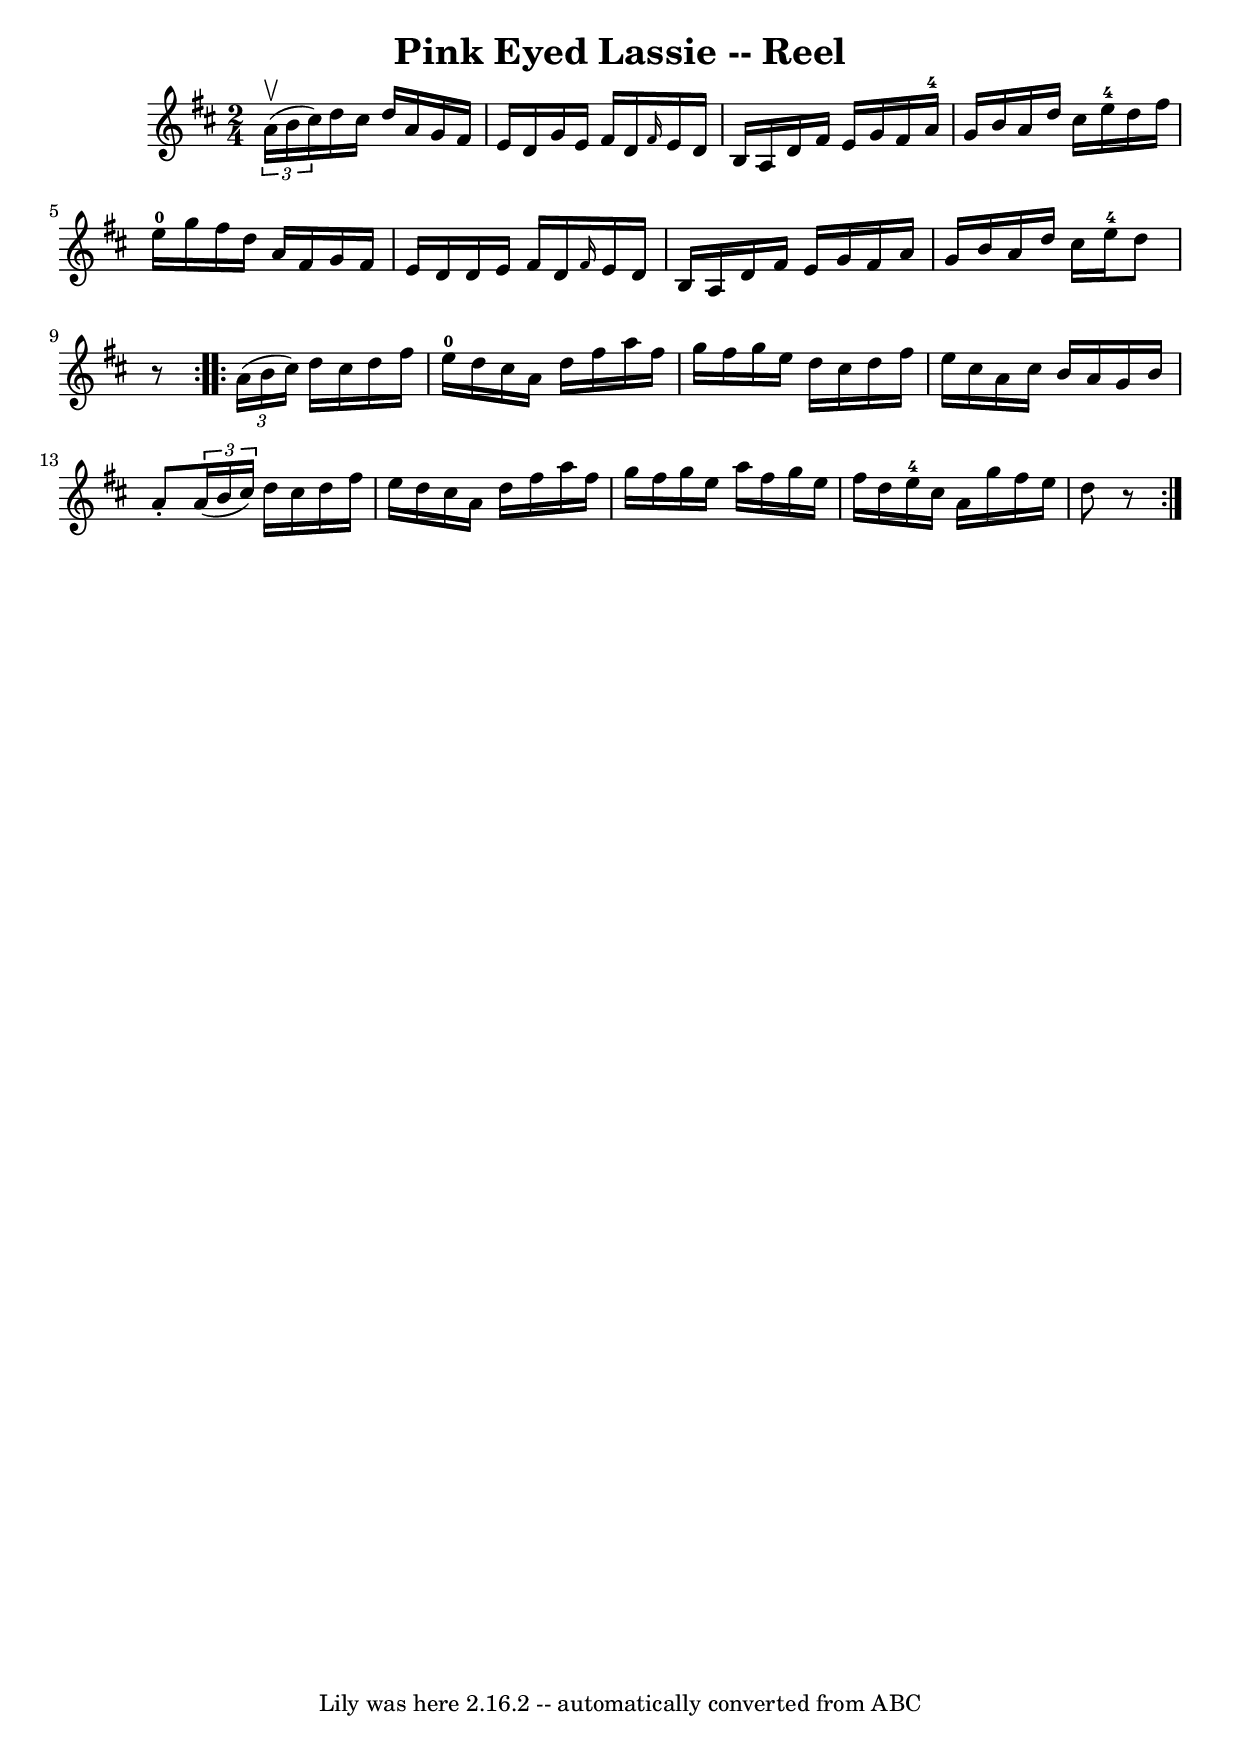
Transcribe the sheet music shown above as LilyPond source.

\version "2.16.2"
\include "Mammoth.ily"
\header {
  %% book = "Ryan's Mammoth Collection"
  crossRefNumber = "1"
  footnotes = "\\\\320"
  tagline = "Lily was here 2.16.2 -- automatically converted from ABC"
  title = "Pink Eyed Lassie -- Reel"

}
voicedefault =  {



  \repeat volta 2 {

    \time 2/4 
    \key d \major
    \times 2/3 { a'16^\upbow(b'16 cis''16) 
	       } 
    |
    d''16 cis''16 d''16 a'16 g'16 fis'16 e'16    
    d'16    |
    g'16 e'16 fis'16 d'16  \grace { fis'16  
				  } e'16 
    d'16 b16 a16    |
    d'16 fis'16 e'16 g'16 fis'16    
    a'16-4 g'16 b'16    |
    a'16 d''16 cis''16 e''16-4   
    d''16 fis''16 e''16-0 g''16    |
    fis''16 d''16 a'16 
    fis'16 g'16 fis'16 e'16 d'16    |
    d'16 e'16    
    fis'16 d'16  \grace { fis'16  
			} e'16 d'16 b16 a16    |
    
    d'16 fis'16 e'16 g'16 fis'16 a'16 g'16 b'16    |
    
    a'16 d''16 cis''16 e''16-4 d''8    r8   
  }     
  \repeat volta 2 {
    
    \times 2/3 { a'16 (b'16 cis''16) 
	       } |
    d''16 cis''16    
    d''16 fis''16 e''16-0 d''16 cis''16 a'16    |
    d''16 
    fis''16 a''16 fis''16 g''16 fis''16 g''16 e''16    
    |
    d''16 cis''16 d''16 fis''16 e''16 cis''16 a'16    
    cis''16    |
    b'16 a'16 g'16 b'16 a'8-.   \times 2/3 {   
      a'16 (b'16 cis''16) 
    }   |
    d''16 cis''16 d''16    
    fis''16 e''16 d''16 cis''16 a'16    |
    d''16 fis''16    
    a''16 fis''16 g''16 fis''16 g''16 e''16    |
    a''16    
    fis''16 g''16 e''16 fis''16 d''16 e''16-4 cis''16    
    |
    a'16 g''16 fis''16 e''16 d''8    r8   
  }   

}

\score{
  <<

    \context Staff="default"
    {
      \voicedefault 
      
    }

  >>
  \layout {
    
  }
  \midi {
  }

}
